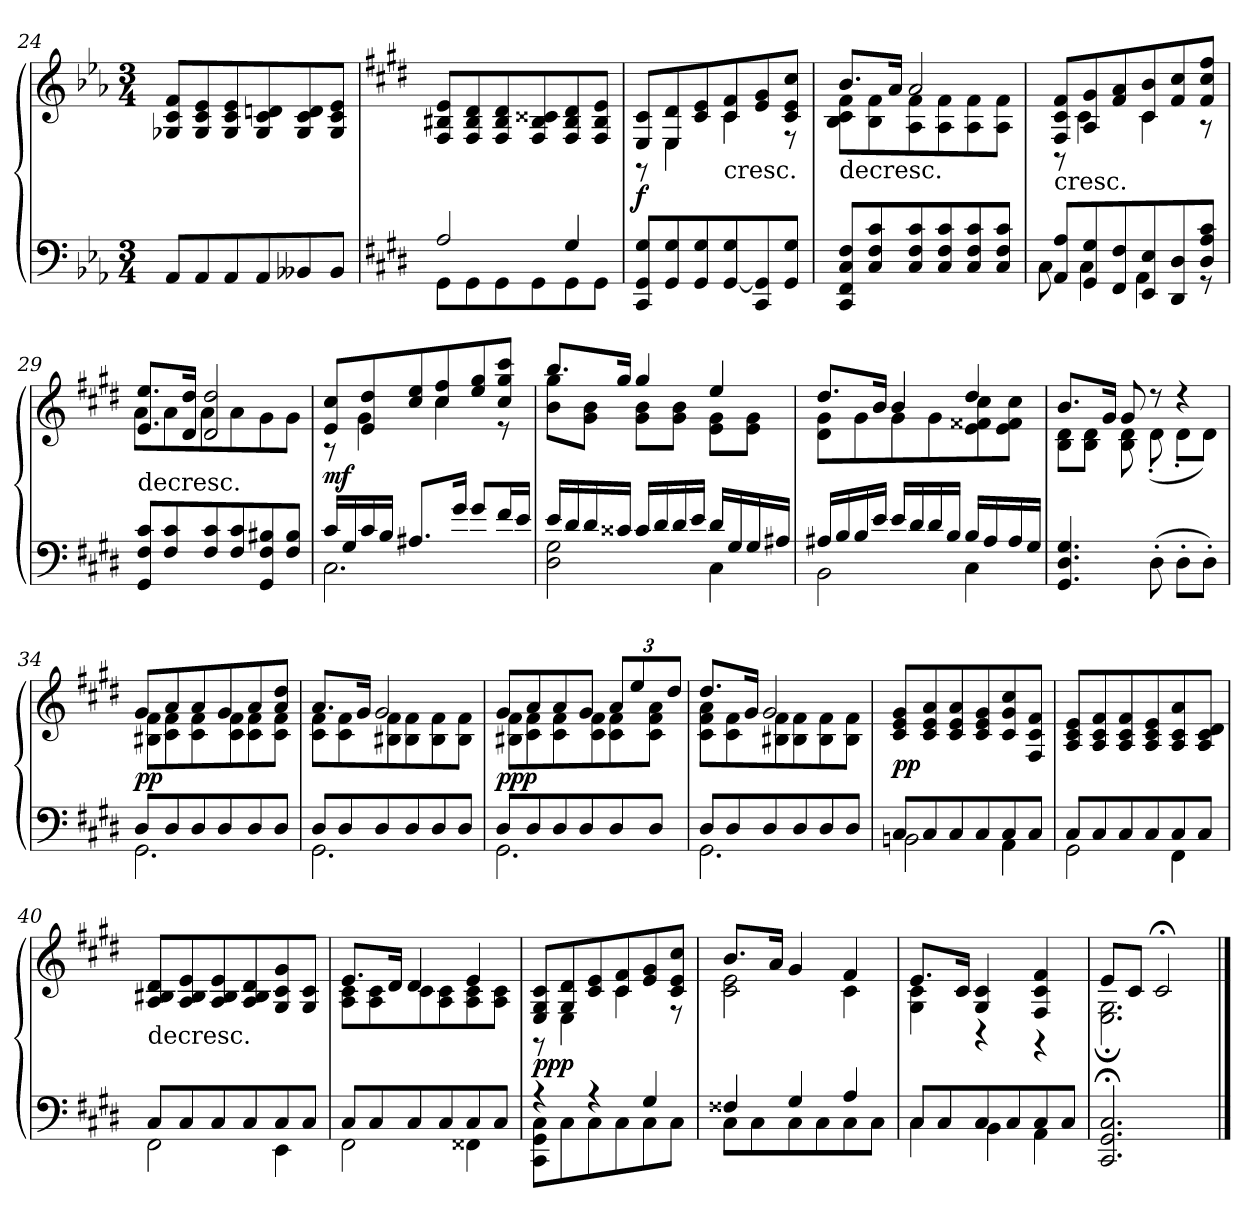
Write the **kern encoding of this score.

**kern	**kern	**dynam
*part1	*part1	*part1
*staff2	*staff1	*staff1/2
*clefF4	*clefG2	*
*k[b-e-a-]	*k[b-e-a-]	*
*M3/4	*M3/4	*
=24	=24	=24
8AA-/L	8G-X/ 8c/ 8f/L	.
8AA-/	8G-/ 8c/ 8e-/	.
8AA-/	8G-/ 8c/ 8e-/	.
8AA-/	8G-/ 8c/ 8dn/	.
8BB--X/	8G-/ 8c/ 8d/	.
8BB--/J	8G-/ 8c/ 8e-/J	.
=25	=25	=25
*k[f#c#g#d#]	*k[f#c#g#d#]	*
*^	*	*
2A/	8GG#\L	8F#/ 8B#X/ 8e/L	.
.	8GG#\	8F#/ 8B#/ 8d#/	.
.	8GG#\	8F#/ 8B#/ 8d#/	.
.	8GG#\	8F#/ 8B#/ 8c##X/	.
4G#/	8GG#\	8F#/ 8B#/ 8d#/	.
.	8GG#\J	8F#/ 8B#/ 8e/J	.
*v	*v	*	*
=26	=26	=26
*	*^	*
8CC#/ 8GG#/ 8G#/L	8E/ 8c#/L	8r	f
8GG#/ 8G#/	8E/ 8d#/	4E\	.
8GG#/ 8G#/	8c#/ 8e/	.	.
!	!LO:TX:c:t=cresc.	!	!
[8GG#/ 8G#/	8c#/ 8f#/	4c#\	.
8CC#/ 8GG#]/	8e/ 8g#/	.	.
8GG#/ 8G#/J	8c#/ 8e/ 8cc#/J	8r	.
=27	=27	=27	=27
!	!LO:TX:c:t=decresc.	!	!
8CC#/ 8FF#/ 8C#/ 8F#/L	8.b/L	8B\ 8c#\ 8f#\L	.
8C#/ 8F#/ 8c#/	.	8B\ 8f#\	.
.	16a/Jk	.	.
8C#/ 8F#/ 8c#/	2a/	8A\ 8f#\	.
8C#/ 8F#/ 8c#/	.	8A\ 8f#\	.
8C#/ 8F#/ 8c#/	.	8A\ 8f#\	.
8C#/ 8F#/ 8c#/J	.	8A\ 8f#\J	.
=28	=28	=28	=28
*^	*	*	*
!	!	!LO:TX:c:t=cresc.	!	!
8AA/ 8A/L	8C#\	8F#/ 8c#/ 8f#/L	8r	.
8GG#/ 8G#/	4C#\	8A/ 8g#/	4c#\	.
8FF#/ 8F#/	.	8f#/ 8a/	.	.
8EE/ 8E/	4AA\	8c#/ 8b/	4c#\	.
8DD#/ 8D#/	.	8f#/ 8cc#/	.	.
8D#/ 8A/ 8c#/J	8r	8f#/ 8cc#/ 8ff#/J	8r	.
=29	=29	=29	=29	=29
!	!	!LO:TX:c:t=decresc.	!	!
*v	*v	*	*	*
8GG#/ 8F#/ 8c#/L	8.e/ 8.ee/L	8a\L	.
8F#/ 8c#/	.	8a\	.
.	16d#/ 16dd#/Jk	.	.
8F#/ 8c#/	2d#/ 2dd#/	8a\	.
8F#/ 8c#/	.	8a\	.
8GG#/ 8F#/ 8B#X/	.	8g#\	.
8F#/ 8B#/J	.	8g#\J	.
=30	=30	=30	=30
*^	*	*	*
16c#/LL	2.C#\	8e/ 8cc#/L	8r	mf
16G#/	.	.	.	.
16c#/	.	8e/ 8dd#/	4g#\	.
16B/JJ	.	.	.	.
8.A#X/L	.	8cc#/ 8ee/	.	.
.	.	8cc#/ 8ff#/	4cc#\	.
16g#/Jk	.	.	.	.
8g#/L	.	8ee/ 8gg#/	.	.
16f#/L	.	8cc#/ 8gg#/ 8ccc#/J	8r	.
16e/JJ	.	.	.	.
=31	=31	=31	=31	=31
16e/LL	2D#\ 2G#\	8.bb/L	8b\ 8gg#\L	.
16d#/	.	.	.	.
16d#/	.	.	8g#\ 8b\J	.
16c##X/JJ	.	16gg#/Jk	.	.
16c##/LL	.	4gg#/	8g#\ 8b\L	.
16d#/	.	.	.	.
16d#/	.	.	8g#\ 8b\J	.
16e/JJ	.	.	.	.
16d#/LL	4C#\	4ee/	8e\ 8g#\L	.
16G#/	.	.	.	.
16G#/	.	.	8e\ 8g#\J	.
16A#X/JJ	.	.	.	.
=32	=32	=32	=32	=32
16A#X/LL	2BB\	8.dd#/L	8d#\ 8g#\L	.
16B/	.	.	.	.
16B/	.	.	8g#\	.
16e/JJ	.	16b/Jk	.	.
16e/LL	.	4b/	8g#\	.
16d#/	.	.	.	.
16d#/	.	.	8g#\	.
16B/JJ	.	.	.	.
16B/LL	4C#\	4dd#/	8e\ 8f##X\ 8cc#\	.
16A#/	.	.	.	.
16A#/	.	.	8e\ 8f##\ 8cc#\J	.
16G#/JJ	.	.	.	.
*v	*v	*	*	*
=33	=33	=33	=33
4.GG#/ 4.D#/ 4.G#/	8.b/L	8B\ 8d#\L	.
.	.	8B\ 8d#\J	.
.	16g#/Jk	.	.
.	8g#/	8B\ 8d#\	.
(8D#'\	8r	(8d#'\	.
8D#'\L	4r	8d#'\L	.
8D#'\J)	.	8d#\J)	.
=34	=34	=34	=34
*^	*	*	*
8D#/L	2.GG#\	8g#/L	8B#X\ 8f#\L	pp
8D#/	.	8a/	8c#\ 8f#\	.
8D#/	.	8a/	8c#\ 8f#\	.
8D#/	.	8g#/	8c#\ 8f#\	.
8D#/	.	8a/	8c#\ 8f#\	.
8D#/J	.	8a/ 8dd#/J	8c#\ 8f#\J	.
=35	=35	=35	=35	=35
8D#/L	2.GG#\	8.a/L	8c#\ 8f#\L	.
8D#/	.	.	8c#\ 8f#\	.
.	.	16g#/Jk	.	.
8D#/	.	2g#/	8B#X\ 8f#\	.
8D#/	.	.	8B#\ 8f#\	.
8D#/	.	.	8B#\ 8f#\	.
8D#/J	.	.	8B#\ 8f#\J	.
=36	=36	=36	=36	=36
8D#/L	2.GG#\	8g#/L	8B#X\ 8f#\L	ppp
8D#/	.	8a/	8c#\ 8f#\	.
8D#/	.	8a/	8c#\ 8f#\	.
8D#/	.	8g#/J	8c#\ 8f#\	.
8D#/	.	12a/L	8c#\ 8f#\	.
.	.	12ee/	.	.
8D#/J	.	.	8c#\ 8f#\ 8a\J	.
.	.	12dd#/J	.	.
=37	=37	=37	=37	=37
8D#/L	2.GG#\	8.dd#/L	8c#\ 8f#\ 8a\L	.
8D#/	.	.	8c#\ 8f#\	.
.	.	16g#/Jk	.	.
8D#/	.	2g#/	8B#X\ 8f#\	.
8D#/	.	.	8B#\ 8f#\	.
8D#/	.	.	8B#\ 8f#\	.
8D#/J	.	.	8B#\ 8f#\J	.
*	*	*v	*v	*
=38	=38	=38	=38
8C#/L	2BBn\	8c#/ 8e/ 8g#/L	pp
8C#/	.	8c#/ 8e/ 8a/	.
8C#/	.	8c#/ 8e/ 8a/	.
8C#/	.	8c#/ 8e/ 8g#/	.
8C#/	4AA\	8c#/ 8g#/ 8cc#/	.
8C#/J	.	8F#/ 8c#/ 8f#/J	.
=39	=39	=39	=39
8C#/L	2GG#\	8A/ 8c#/ 8e/L	.
8C#/	.	8A/ 8c#/ 8f#/	.
8C#/	.	8A/ 8c#/ 8f#/	.
8C#/	.	8A/ 8c#/ 8e/	.
8C#/	4FF#\	8A/ 8c#/ 8a/	.
8C#/J	.	8A/ 8c#/ 8d#/J	.
=40	=40	=40	=40
!	!	!LO:TX:c:t=decresc.	!
8C#/L	2FF#\	8A/ 8B#X/ 8d#/L	.
8C#/	.	8A/ 8B#/ 8e/	.
8C#/	.	8A/ 8B#/ 8e/	.
8C#/	.	8A/ 8B#/ 8d#/	.
8C#/	4EE\	8G#/ 8c#/ 8g#/	.
8C#/J	.	8G#/ 8c#/J	.
=41	=41	=41	=41
*	*	*^	*
8C#/L	2FF#\	8.e/L	8A\ 8c#\L	.
8C#/	.	.	8A\ 8c#\	.
.	.	16d#/Jk	.	.
8C#/	.	4d#/	8c#\	.
8C#/	.	.	8A\ 8c#\	.
8C#/	4FF##X\	4e/	8A\ 8c#\	.
8C#/J	.	.	8A\ 8c#\J	.
=42	=42	=42	=42	=42
4r	8CC#\ 8GG#\ 8C#\L	8E/ 8G#/ 8c#/L	8r	ppp
.	8C#\	8G#/ 8d#/	4E\	.
4r	8C#\	8c#/ 8e/	.	.
.	8C#\	8c#/ 8f#/	4c#\	.
4G#/	8C#\	8e/ 8g#/	.	.
.	8C#\J	8c#/ 8e/ 8cc#/J	8r	.
=43	=43	=43	=43	=43
4F##X/	8C#\L	8.b/L	2c#\ 2e\	.
.	8C#\	.	.	.
.	.	16a/Jk	.	.
4G#/	8C#\	4g#/	.	.
.	8C#\	.	.	.
4A/	8C#\	4f#/	4c#\	.
.	8C#\J	.	.	.
=44	=44	=44	=44	=44
8C#/L	4C#\	8.e/L	4G#\ 4c#\	.
8C#/	.	.	.	.
.	.	16c#/Jk	.	.
8C#/	4BB\	4G#/ 4c#/	4r	.
8C#/	.	.	.	.
8C#/	4AA\	4F#/ 4c#/ 4f#/	4r	.
8C#/J	.	.	.	.
*v	*v	*	*	*
=45	=45	=45	=45
2.CC#;</ 2.GG#;</ 2.C#;</	8e/L	2.E;<\ 2.G#;<\	.
.	8c#/J	.	.
.	2c#;</	.	.
*	*v	*v	*
==	==	==
*-	*-	*-
